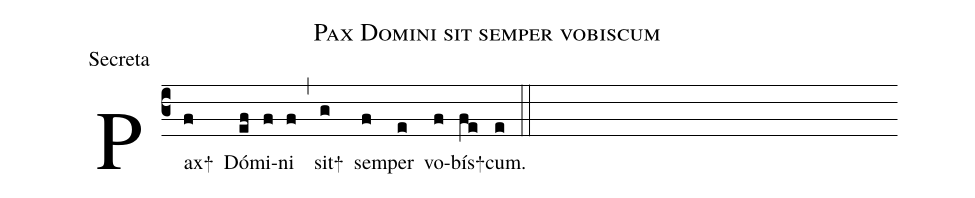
name:Pax Domini sit semper vobiscum;
office-part:Secreta;
%%
(c3) Pax+(f) Dó(ef)mi(f)ni(f) (,) sit+(g) sem(f)per(e) vo(f)bís+(fe)cum.(e) (::)

